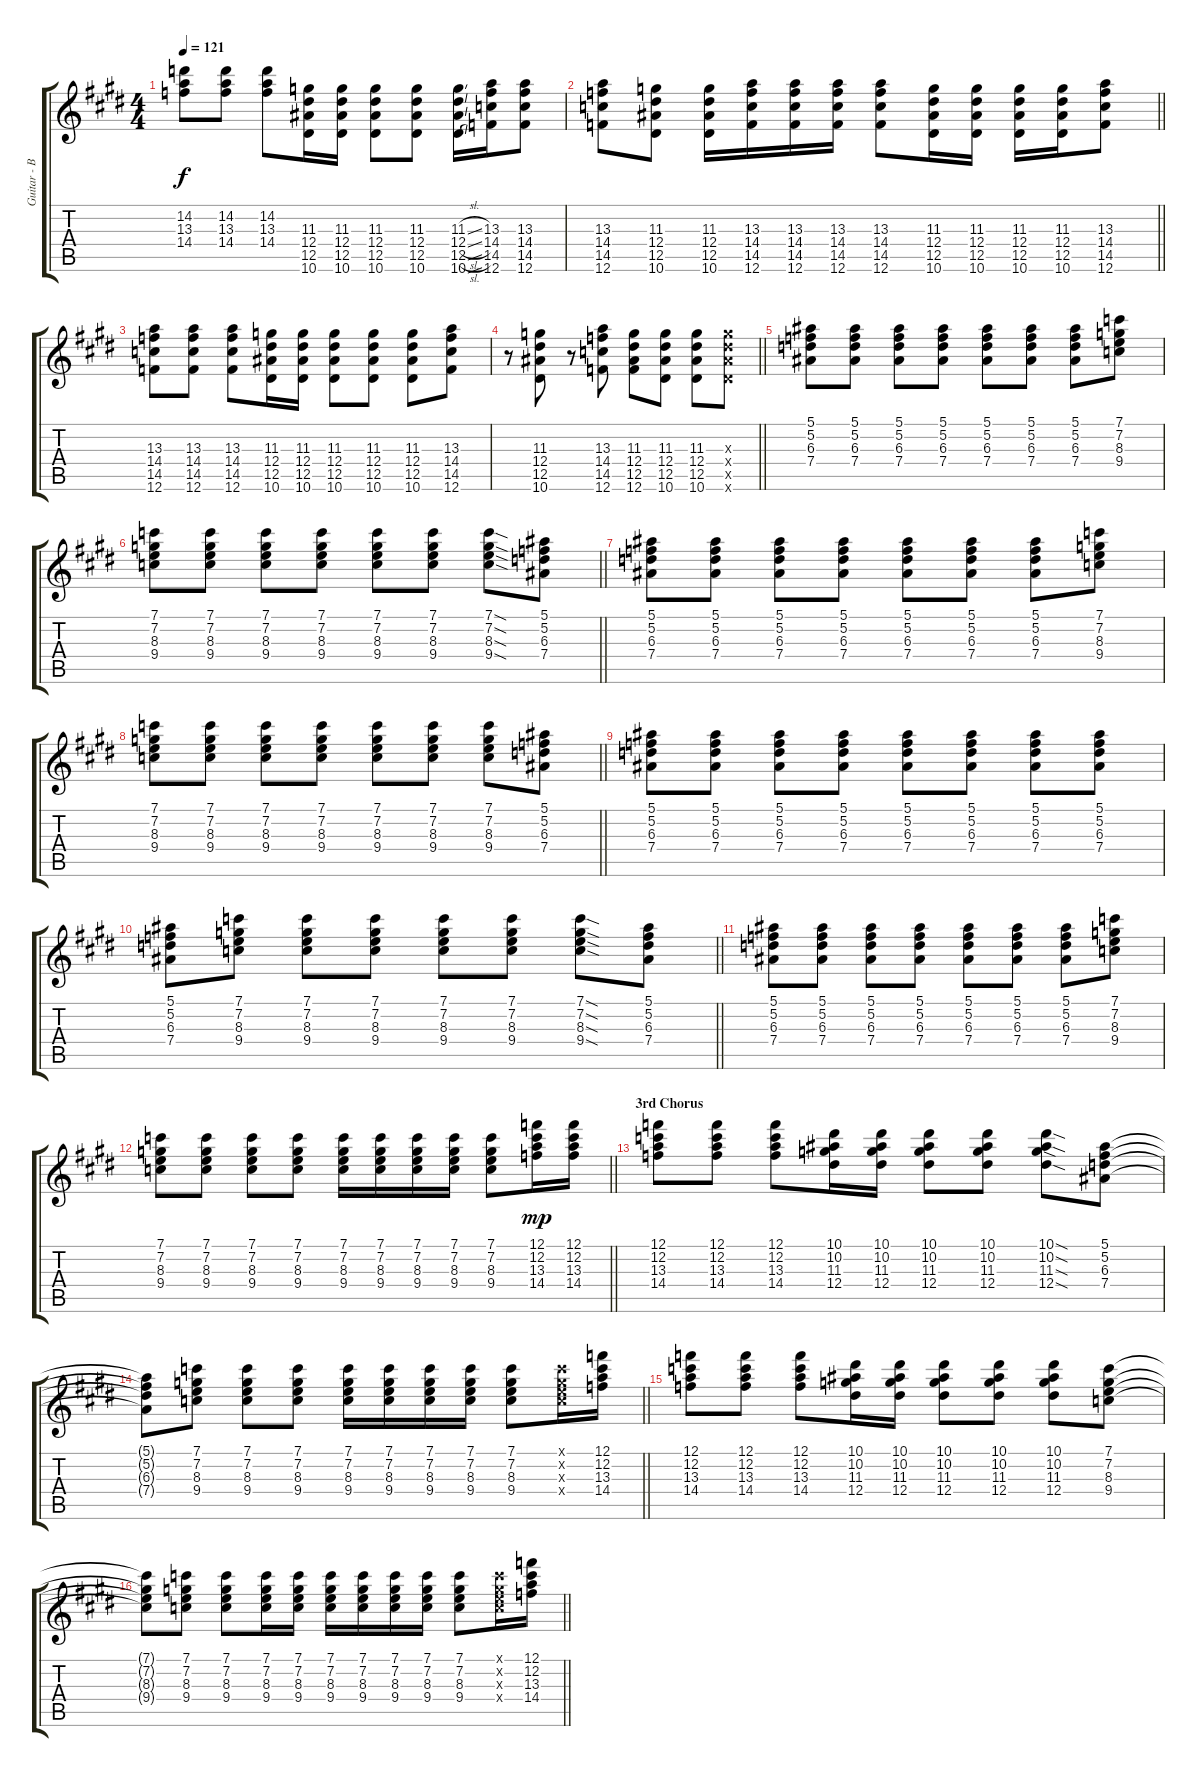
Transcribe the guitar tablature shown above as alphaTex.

\track ("Guitar - Bernard Albrecht" "Guitar - B") {instrument distortionguitar}
\staff {score tabs}
\tuning (F4 C4 Ab3 Eb3 Bb2 F2) {hide}
\ts (4 4)
\tempo 121
\clef g2
\ks e
(14.2 13.3 14.4).8{dy f} (14.2 13.3 14.4).8 (14.2 13.3 14.4).8 (11.3 12.4 12.5 10.6).16 (11.3 12.4 12.5 10.6).16 (11.3 12.4 12.5 10.6).8 (11.3 12.4 12.5 10.6).8 (11.3{sl} 12.4{sl} 12.5{sl} 10.6{sl}).16 (13.3 14.4 14.5 12.6).16 (13.3 14.4 14.5 12.6).8 |
\barLineRight lightlight
\ks c#minor
(13.3 14.4 14.5 12.6).8 (11.3 12.4 12.5 10.6).8 (11.3 12.4 12.5 10.6).16 (13.3 14.4 14.5 12.6).16 (13.3 14.4 14.5 12.6).16 (13.3 14.4 14.5 12.6).16 (13.3 14.4 14.5 12.6).8 (11.3 12.4 12.5 10.6).16 (11.3 12.4 12.5 10.6).16 (11.3 12.4 12.5 10.6).16 (11.3 12.4 12.5 10.6).16 (13.3 14.4 14.5 12.6).8 |
\ks e
(13.3 14.4 14.5 12.6).8 (13.3 14.4 14.5 12.6).8 (13.3 14.4 14.5 12.6).8 (11.3 12.4 12.5 10.6).16 (11.3 12.4 12.5 10.6).16 (11.3 12.4 12.5 10.6).8 (11.3 12.4 12.5 10.6).8 (11.3 12.4 12.5 10.6).8 (13.3 14.4 14.5 12.6).8 |
\barLineRight lightlight
\ks c#minor
r.8 (11.3 12.4 12.5 10.6).8 r.8 (13.3 14.4 14.5 12.6).8 (11.3 12.4 12.5 12.6).8 (11.3 12.4 12.5 10.6).8 (11.3 12.4 12.5 10.6).8 (11.3{x} 12.4{x} 12.5{x} 10.6{x}).8 |
\ks e
(5.1 5.2 6.3 7.4).8 (5.1 5.2 6.3 7.4).8 (5.1 5.2 6.3 7.4).8 (5.1 5.2 6.3 7.4).8 (5.1 5.2 6.3 7.4).8 (5.1 5.2 6.3 7.4).8 (5.1 5.2 6.3 7.4).8 (7.1 7.2 8.3 9.4).8 |
\barLineRight lightlight
\ks c#minor
(7.1 7.2 8.3 9.4).8 (7.1 7.2 8.3 9.4).8 (7.1 7.2 8.3 9.4).8 (7.1 7.2 8.3 9.4).8 (7.1 7.2 8.3 9.4).8 (7.1 7.2 8.3 9.4).8 (7.1{sod} 7.2{sod} 8.3{sod} 9.4{sod}).8 (5.1 5.2 6.3 7.4).8 |
\ks e
(5.1 5.2 6.3 7.4).8 (5.1 5.2 6.3 7.4).8 (5.1 5.2 6.3 7.4).8 (5.1 5.2 6.3 7.4).8 (5.1 5.2 6.3 7.4).8 (5.1 5.2 6.3 7.4).8 (5.1 5.2 6.3 7.4).8 (7.1 7.2 8.3 9.4).8 |
\barLineRight lightlight
\ks c#minor
(7.1 7.2 8.3 9.4).8 (7.1 7.2 8.3 9.4).8 (7.1 7.2 8.3 9.4).8 (7.1 7.2 8.3 9.4).8 (7.1 7.2 8.3 9.4).8 (7.1 7.2 8.3 9.4).8 (7.1 7.2 8.3 9.4).8 (5.1 5.2 6.3 7.4).8 |
\ks e
(5.1 5.2 6.3 7.4).8 (5.1 5.2 6.3 7.4).8 (5.1 5.2 6.3 7.4).8 (5.1 5.2 6.3 7.4).8 (5.1 5.2 6.3 7.4).8 (5.1 5.2 6.3 7.4).8 (5.1 5.2 6.3 7.4).8 (5.1 5.2 6.3 7.4).8 |
\barLineRight lightlight
\ks c#minor
(5.1 5.2 6.3 7.4).8 (7.1 7.2 8.3 9.4).8 (7.1 7.2 8.3 9.4).8 (7.1 7.2 8.3 9.4).8 (7.1 7.2 8.3 9.4).8 (7.1 7.2 8.3 9.4).8 (7.1{sod} 7.2{sod} 8.3{sod} 9.4{sod}).8 (5.1 5.2 6.3 7.4).8 |
\ks e
(5.1 5.2 6.3 7.4).8 (5.1 5.2 6.3 7.4).8 (5.1 5.2 6.3 7.4).8 (5.1 5.2 6.3 7.4).8 (5.1 5.2 6.3 7.4).8 (5.1 5.2 6.3 7.4).8 (5.1 5.2 6.3 7.4).8 (7.1 7.2 8.3 9.4).8 |
\barLineRight lightlight
\ks c#minor
(7.1 7.2 8.3 9.4).8 (7.1 7.2 8.3 9.4).8 (7.1 7.2 8.3 9.4).8 (7.1 7.2 8.3 9.4).8 (7.1 7.2 8.3 9.4).16 (7.1 7.2 8.3 9.4).16 (7.1 7.2 8.3 9.4).16 (7.1 7.2 8.3 9.4).16 (7.1 7.2 8.3 9.4).8 (12.1 12.2 13.3 14.4).16{dy mp} (12.1 12.2 13.3 14.4).16 |
\section ("" "3rd Chorus")
\ks e
(12.1 12.2 13.3 14.4).8 (12.1 12.2 13.3 14.4).8 (12.1 12.2 13.3 14.4).8 (10.1 10.2 11.3 12.4).16 (10.1 10.2 11.3 12.4).16 (10.1 10.2 11.3 12.4).8 (10.1 10.2 11.3 12.4).8 (10.1{sod} 10.2{sod} 11.3{sod} 12.4{sod}).8 (5.1 5.2 6.3 7.4).8 |
\barLineRight lightlight
\ks c#minor
(5.1{t} 5.2{t} 6.3{t} 7.4{t}).8 (7.1 7.2 8.3 9.4).8 (7.1 7.2 8.3 9.4).8 (7.1 7.2 8.3 9.4).8 (7.1 7.2 8.3 9.4).16 (7.1 7.2 8.3 9.4).16 (7.1 7.2 8.3 9.4).16 (7.1 7.2 8.3 9.4).16 (7.1 7.2 8.3 9.4).8 (7.1{x} 7.2{x} 8.3{x} 9.4{x}).16 (12.1 12.2 13.3 14.4).16 |
\ks e
(12.1 12.2 13.3 14.4).8 (12.1 12.2 13.3 14.4).8 (12.1 12.2 13.3 14.4).8 (10.1 10.2 11.3 12.4).16 (10.1 10.2 11.3 12.4).16 (10.1 10.2 11.3 12.4).8 (10.1 10.2 11.3 12.4).8 (10.1 10.2 11.3 12.4).8 (7.1 7.2 8.3 9.4).8 |
\barLineRight lightlight
\ks c#minor
(7.1{t} 7.2{t} 8.3{t} 9.4{t}).8 (7.1 7.2 8.3 9.4).8 (7.1 7.2 8.3 9.4).8 (7.1 7.2 8.3 9.4).16 (7.1 7.2 8.3 9.4).16 (7.1 7.2 8.3 9.4).16 (7.1 7.2 8.3 9.4).16 (7.1 7.2 8.3 9.4).16 (7.1 7.2 8.3 9.4).16 (7.1 7.2 8.3 9.4).8 (7.1{x} 7.2{x} 8.3{x} 9.4{x}).16 (12.1 12.2 13.3 14.4).16
